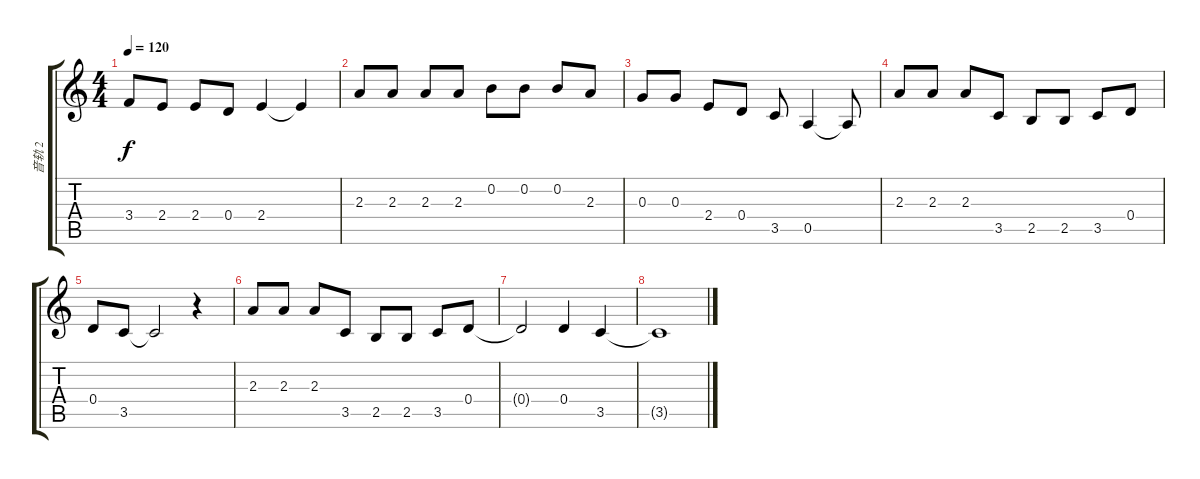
\track ("音轨 2" "音轨 2") {instrument acousticguitarsteel}
\staff {score tabs}
\tuning (E4 B3 G3 D3 A2 E2) {hide}
\ts (4 4)
\tempo 120
\clef g2
\ks c
3.4.8{txt "" dy f} 2.4.8 2.4.8 0.4.8 2.4.4 2.4{t}.4 |
2.3.8 2.3.8 2.3.8 2.3.8 0.2.8 0.2.8 0.2.8 2.3.8 |
0.3.8 0.3.8 2.4.8 0.4.8 3.5.8 0.5.4 0.5{t}.8 |
2.3.8 2.3.8 2.3.8 3.5.8 2.5.8 2.5.8 3.5.8 0.4.8 |
0.4.8 3.5.8 3.5{t}.2 r.4 |
2.3.8 2.3.8 2.3.8 3.5.8 2.5.8 2.5.8 3.5.8 0.4.8 |
0.4{t}.2 0.4.4 3.5.4 |
3.5{t}.1
